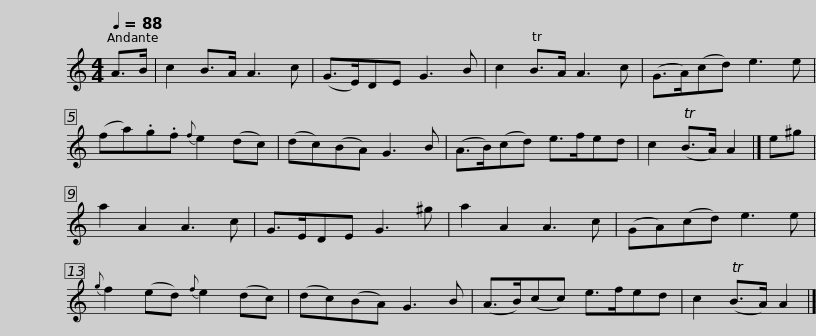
X:1
L:1/8
Q:1/4=88
M:4/4
I:linebreak $
K:C
V:1 treble
V:1
 A>B | c2 B>A A3 c | (G>E)DE G3 B | c2 TB>A A3 c | (G>A)(cd) e3 e | %5
 (fa).g.f{f} e2 (dc) | (dc)(BA) G3 B |$ (A>B)(cd) e>fed | c2 (TB>A) A2 |] e^g | %10
 a2 A2 A3 c | G>EDE G3 ^g | a2 A2 A3 c | (GA)(cd) e3 e |${g} f2 (ed){f} e2 (dc) | %15
 (dc)(BA) G3 B | (A>B)(cc) e>fed | c2 (TB>A) A2 |] %18
